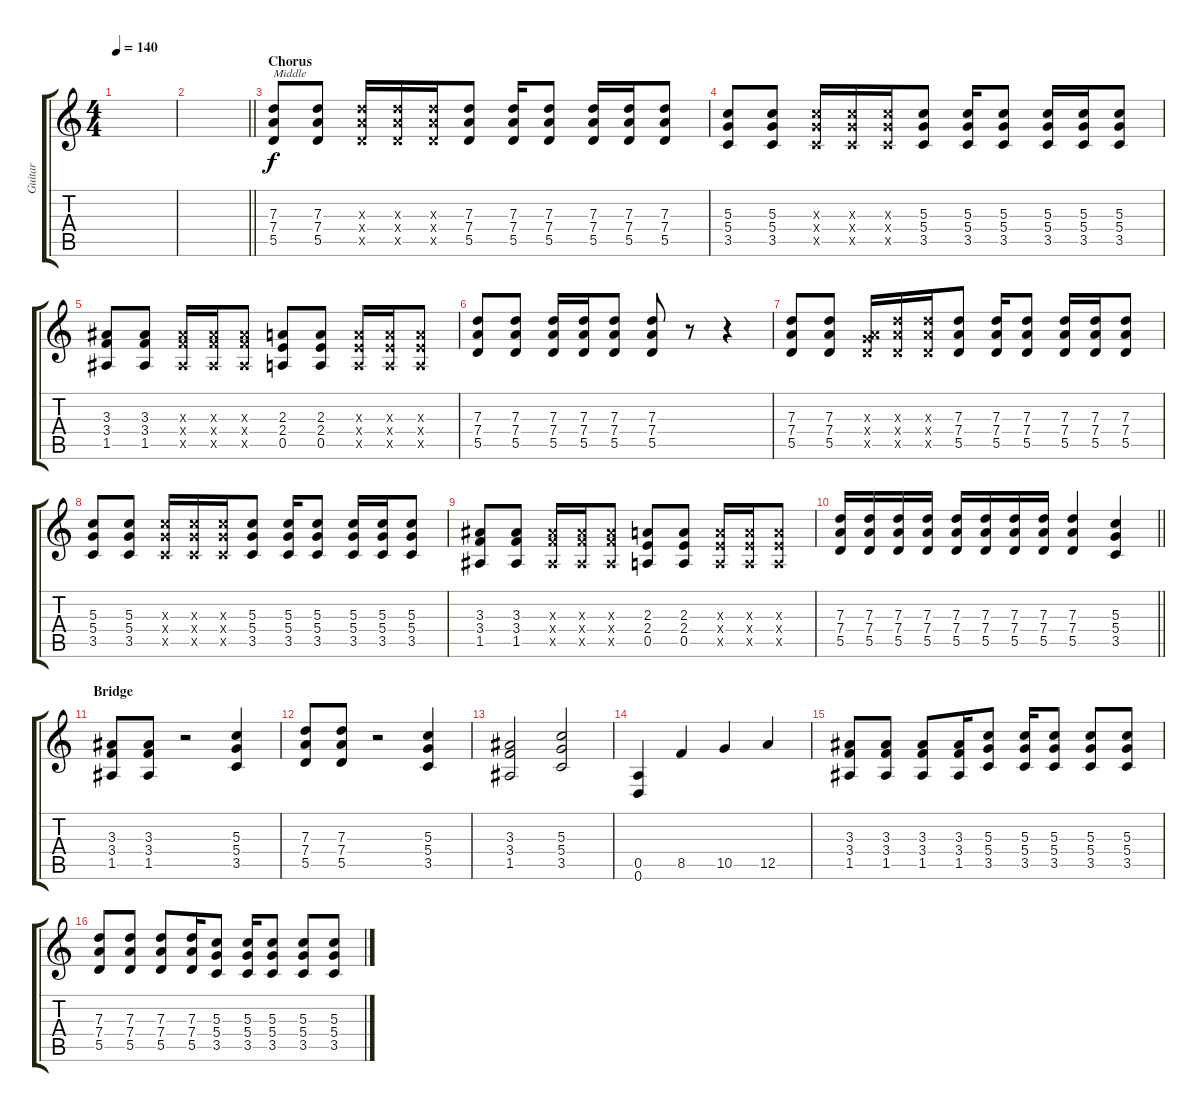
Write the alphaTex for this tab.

\track ("Guitar" "Guitar") {instrument overdrivenguitar}
\staff {score tabs}
\tuning (E4 B3 G3 D3 A2 D2) {hide}
\ts (4 4)
\tempo 140
\clef g2
\ks c
|
\barLineRight lightlight
|
\section ("" "Chorus")
(7.3 7.4 5.5).8{txt "Middle"} (7.3 7.4 5.5).8 (7.3{x} 7.4{x} 5.5{x}).16 (7.3{x} 7.4{x} 5.5{x}).16 (7.3{x} 7.4{x} 5.5{x}).16 (7.3 7.4 5.5).8 (7.3 7.4 5.5).16 (7.3 7.4 5.5).8 (7.3 7.4 5.5).16 (7.3 7.4 5.5).16 (7.3 7.4 5.5).8 |
(5.3 5.4 3.5).8 (5.3 5.4 3.5).8 (5.3{x} 5.4{x} 3.5{x}).16 (5.3{x} 5.4{x} 3.5{x}).16 (5.3{x} 5.4{x} 3.5{x}).16 (5.3 5.4 3.5).8 (5.3 5.4 3.5).16 (5.3 5.4 3.5).8 (5.3 5.4 3.5).16 (5.3 5.4 3.5).16 (5.3 5.4 3.5).8 |
(3.3 3.4 1.5).8 (3.3 3.4 1.5).8 (3.3{x} 3.4{x} 1.5{x}).16 (3.3{x} 3.4{x} 1.5{x}).16 (3.3{x} 3.4{x} 1.5{x}).8 (2.3 2.4 0.5).8 (2.3 2.4 0.5).8 (2.3{x} 2.4{x} 0.5{x}).16 (2.3{x} 2.4{x} 0.5{x}).16 (2.3{x} 2.4{x} 0.5{x}).8 |
(7.3 7.4 5.5).8 (7.3 7.4 5.5).8 (7.3 7.4 5.5).16 (7.3 7.4 5.5).16 (7.3 7.4 5.5).8 (7.3 7.4 5.5).8 r.8 r.4 |
(7.3 7.4 5.5).8 (7.3 7.4 5.5).8 (0.3{x} 7.4{x} 5.5{x}).16 (7.3{x} 7.4{x} 5.5{x}).16 (7.3{x} 7.4{x} 5.5{x}).16 (7.3 7.4 5.5).8 (7.3 7.4 5.5).16 (7.3 7.4 5.5).8 (7.3 7.4 5.5).16 (7.3 7.4 5.5).16 (7.3 7.4 5.5).8 |
(5.3 5.4 3.5).8 (5.3 5.4 3.5).8 (5.3{x} 5.4{x} 3.5{x}).16 (5.3{x} 5.4{x} 3.5{x}).16 (5.3{x} 5.4{x} 3.5{x}).16 (5.3 5.4 3.5).8 (5.3 5.4 3.5).16 (5.3 5.4 3.5).8 (5.3 5.4 3.5).16 (5.3 5.4 3.5).16 (5.3 5.4 3.5).8 |
(3.3 3.4 1.5).8 (3.3 3.4 1.5).8 (3.3{x} 3.4{x} 1.5{x}).16 (3.3{x} 3.4{x} 1.5{x}).16 (3.3{x} 3.4{x} 1.5{x}).8 (2.3 2.4 0.5).8 (2.3 2.4 0.5).8 (2.3{x} 2.4{x} 0.5{x}).16 (2.3{x} 2.4{x} 0.5{x}).16 (2.3{x} 2.4{x} 0.5{x}).8 |
\barLineRight lightlight
(7.3 7.4 5.5).16 (7.3 7.4 5.5).16 (7.3 7.4 5.5).16 (7.3 7.4 5.5).16 (7.3 7.4 5.5).16 (7.3 7.4 5.5).16 (7.3 7.4 5.5).16 (7.3 7.4 5.5).16 (7.3 7.4 5.5).4 (5.3 5.4 3.5).4 |
\section ("" "Bridge")
(3.3 3.4 1.5).8 (3.3 3.4 1.5).8 r.2 (5.3 5.4 3.5).4 |
(7.3 7.4 5.5).8 (7.3 7.4 5.5).8 r.2 (5.3 5.4 3.5).4 |
(3.3 3.4 1.5).2 (5.3 5.4 3.5).2 |
(0.5 0.6).4 8.5.4 10.5.4 12.5.4 |
(3.3 3.4 1.5).8 (3.3 3.4 1.5).8 (3.3 3.4 1.5).8 (3.3 3.4 1.5).16 (5.3 5.4 3.5).8 (5.3 5.4 3.5).16 (5.3 5.4 3.5).8 (5.3 5.4 3.5).8 (5.3 5.4 3.5).8 |
(7.3 7.4 5.5).8 (7.3 7.4 5.5).8 (7.3 7.4 5.5).8 (7.3 7.4 5.5).16 (5.3 5.4 3.5).8 (5.3 5.4 3.5).16 (5.3 5.4 3.5).8 (5.3 5.4 3.5).8 (5.3 5.4 3.5).8
